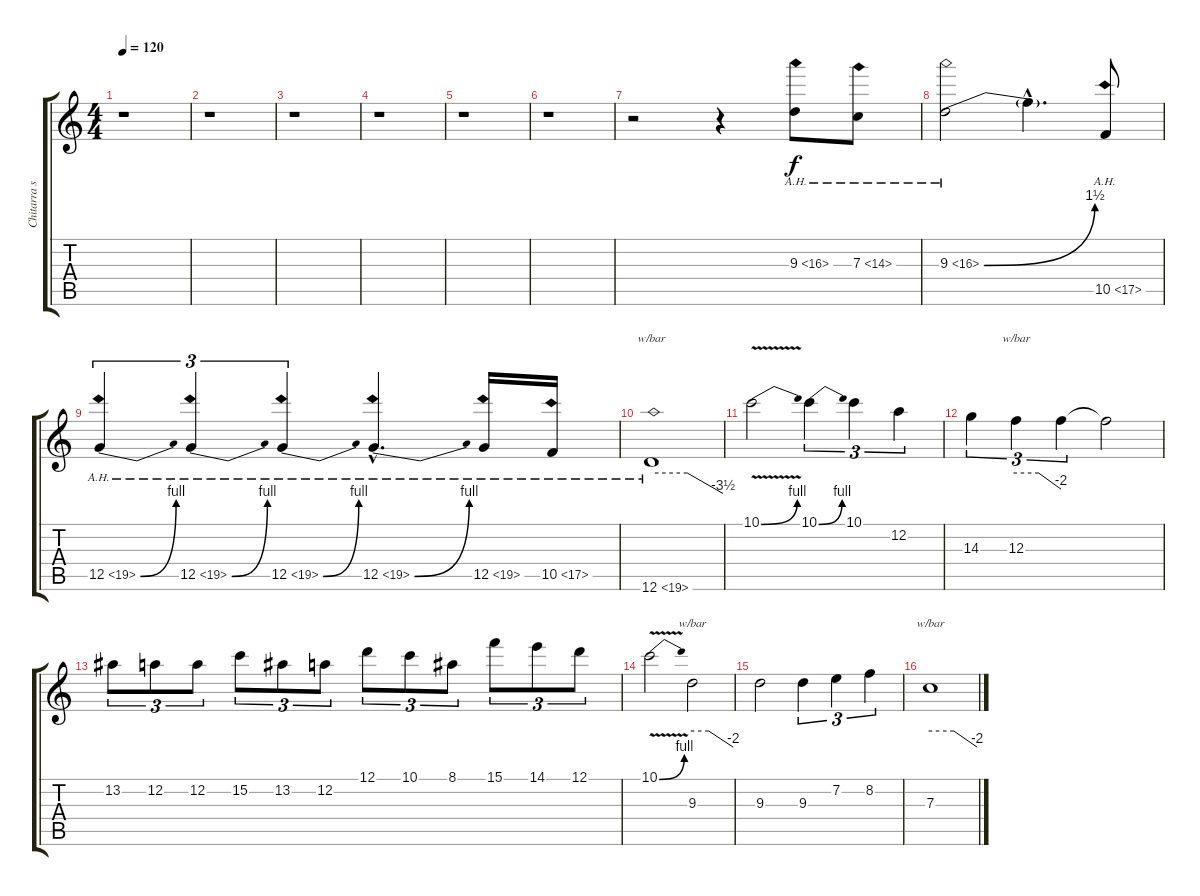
\track ("Chitarra solista" "Chitarra s") {instrument overdrivenguitar}
\staff {score tabs}
\tuning (D4 A3 F3 C3 G2 D2) {hide}
\ts (4 4)
\tempo 120
\clef g2
\ks c
r.1{dy f} |
r.1 |
r.1 |
r.1 |
r.1 |
r.1 |
r.2 r.4 9.3{ah 7}.8 7.3{ah 7}.8 |
9.3{be (bend 0 0 60 6) ah 7}.2 9.3{hac t}.4{d} 10.5{ah 7}.8 |
12.5{be (bend 0 0 60 4) ah 7}.4{tu (3 2)} 12.5{be (bend 0 0 60 4) ah 7}.4{tu (3 2)} 12.5{be (bend 0 0 60 4) ah 7}.4{tu (3 2)} 12.5{be (bend 0 0 60 4) ah 7 hac}.4{d} 12.5{ah 7}.16 10.5{ah 7}.16 |
12.6{ah 7}.1{tbe (custom default 0 0 30 0 60 -14)} |
10.1{be (bend 0 0 60 4) v}.2 10.1{be (bend 0 0 60 4)}.4{tu (3 2)} 10.1.4{tu (3 2)} 12.2.4{tu (3 2)} |
14.3.4{tu (3 2)} 12.3.4{tu (3 2) tbe (custom default 0 0 30 0 60 -8)} 12.3{t}.4{tu (3 2)} 12.3{t}.2 |
13.2.8{tu (3 2)} 12.2.8{tu (3 2)} 12.2.8{tu (3 2)} 15.2.8{tu (3 2)} 13.2.8{tu (3 2)} 12.2.8{tu (3 2)} 12.1.8{tu (3 2)} 10.1.8{tu (3 2)} 8.1.8{tu (3 2)} 15.1.8{tu (3 2)} 14.1.8{tu (3 2)} 12.1.8{tu (3 2)} |
10.1{be (bend 0 0 60 4) v}.2 9.3.2{tbe (custom default 0 0 24 0 60 -8)} |
9.3.2 9.3.4{tu (3 2)} 7.2.4{tu (3 2)} 8.2.4{tu (3 2)} |
7.3.1{tbe (custom default 0 0 30 0 60 -8)}
